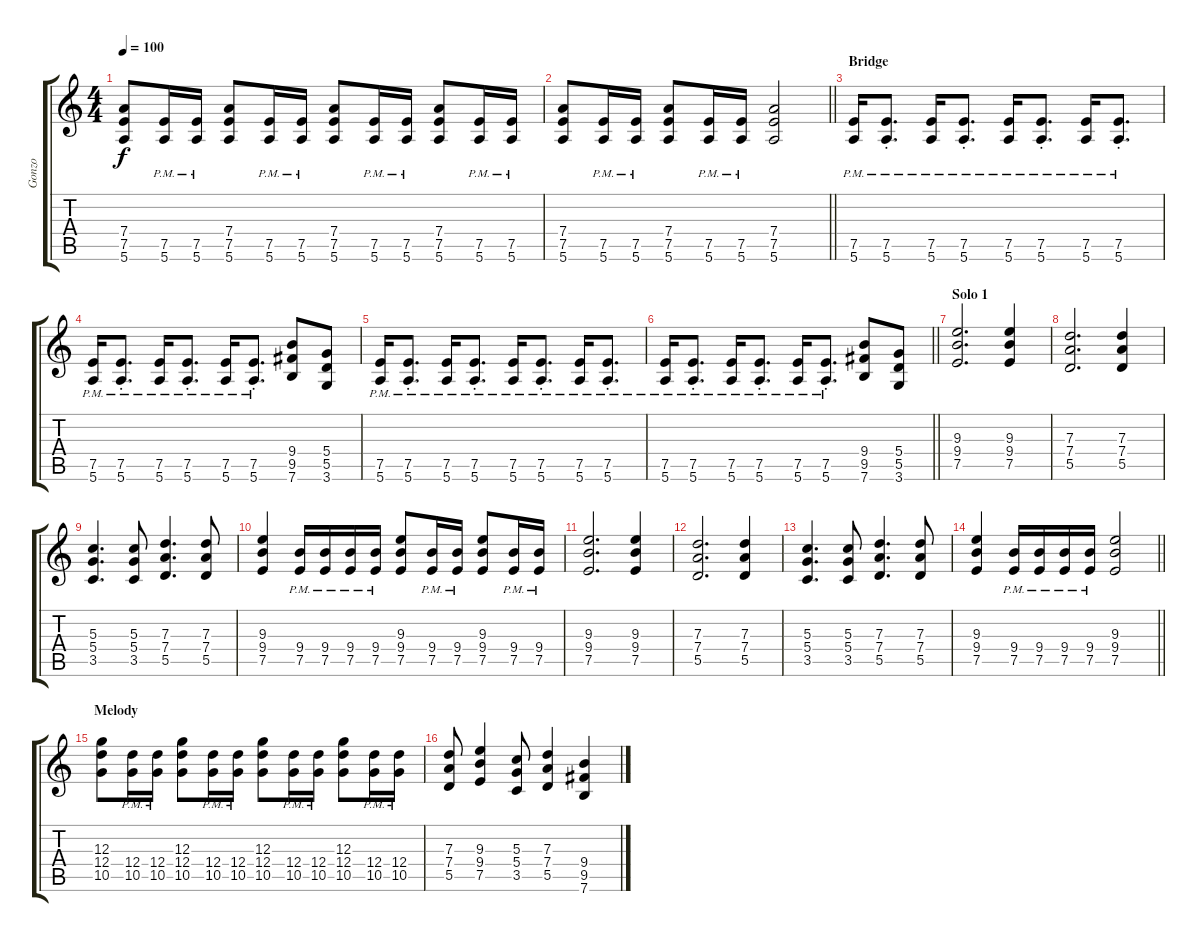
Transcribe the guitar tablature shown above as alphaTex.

\track ("Gonzo" "Gonzo") {instrument distortionguitar}
\staff {score tabs}
\tuning (E4 B3 G3 D3 A2 E2) {hide}
\ts (4 4)
\tempo 100
\clef g2
\ks c
(7.4 7.5 5.6).8{dy f} (7.5{pm} 5.6{pm}).16 (7.5{pm} 5.6{pm}).16 (7.4 7.5 5.6).8 (7.5{pm} 5.6{pm}).16 (7.5{pm} 5.6{pm}).16 (7.4 7.5 5.6).8 (7.5{pm} 5.6{pm}).16 (7.5{pm} 5.6{pm}).16 (7.4 7.5 5.6).8 (7.5{pm} 5.6{pm}).16 (7.5{pm} 5.6{pm}).16 |
\barLineRight lightlight
(7.4 7.5 5.6).8 (7.5{pm} 5.6{pm}).16 (7.5{pm} 5.6{pm}).16 (7.4 7.5 5.6).8 (7.5{pm} 5.6{pm}).16 (7.5{pm} 5.6{pm}).16 (7.4 7.5 5.6).2 |
\section ("" "Bridge")
(7.5{pm} 5.6).16 (7.5{pm st} 5.6{st}).8{d} (7.5{pm} 5.6).16 (7.5{pm st} 5.6{st}).8{d} (7.5{pm} 5.6).16 (7.5{pm st} 5.6{st}).8{d} (7.5{pm} 5.6).16 (7.5{pm st} 5.6{st}).8{d} |
(7.5{pm} 5.6).16 (7.5{pm st} 5.6{st}).8{d} (7.5{pm} 5.6).16 (7.5{pm st} 5.6{st}).8{d} (7.5{pm} 5.6).16 (7.5{pm st} 5.6{st}).8{d} (9.4 9.5 7.6).8 (5.4 5.5 3.6).8 |
(7.5{pm} 5.6).16 (7.5{pm st} 5.6{st}).8{d} (7.5{pm} 5.6).16 (7.5{pm st} 5.6{st}).8{d} (7.5{pm} 5.6).16 (7.5{pm st} 5.6{st}).8{d} (7.5{pm} 5.6).16 (7.5{pm st} 5.6{st}).8{d} |
\barLineRight lightlight
(7.5{pm} 5.6).16 (7.5{pm st} 5.6{st}).8{d} (7.5{pm} 5.6).16 (7.5{pm st} 5.6{st}).8{d} (7.5{pm} 5.6).16 (7.5{pm st} 5.6{st}).8{d} (9.4 9.5 7.6).8 (5.4 5.5 3.6).8 |
\section ("" "Solo 1")
(9.3 9.4 7.5).2{d} (9.3 9.4 7.5).4 |
(7.3 7.4 5.5).2{d} (7.3 7.4 5.5).4 |
(5.3 5.4 3.5).4{d} (5.3 5.4 3.5).8 (7.3 7.4 5.5).4{d} (7.3 7.4 5.5).8 |
(9.3 9.4 7.5).4 (9.4{pm} 7.5{pm}).16 (9.4{pm} 7.5{pm}).16 (9.4{pm} 7.5{pm}).16 (9.4{pm} 7.5{pm}).16 (9.3 9.4 7.5).8 (9.4{pm} 7.5{pm}).16 (9.4{pm} 7.5{pm}).16 (9.3 9.4 7.5).8 (9.4{pm} 7.5{pm}).16 (9.4{pm} 7.5{pm}).16 |
(9.3 9.4 7.5).2{d} (9.3 9.4 7.5).4 |
(7.3 7.4 5.5).2{d} (7.3 7.4 5.5).4 |
(5.3 5.4 3.5).4{d} (5.3 5.4 3.5).8 (7.3 7.4 5.5).4{d} (7.3 7.4 5.5).8 |
\barLineRight lightlight
(9.3 9.4 7.5).4 (9.4{pm} 7.5{pm}).16 (9.4{pm} 7.5{pm}).16 (9.4{pm} 7.5{pm}).16 (9.4{pm} 7.5{pm}).16 (9.3 9.4 7.5).2 |
\section ("" "Melody")
(12.3 12.4 10.5).8 (12.4{pm} 10.5{pm}).16 (12.4{pm} 10.5{pm}).16 (12.3 12.4 10.5).8 (12.4{pm} 10.5{pm}).16 (12.4{pm} 10.5{pm}).16 (12.3 12.4 10.5).8 (12.4{pm} 10.5{pm}).16 (12.4{pm} 10.5{pm}).16 (12.3 12.4 10.5).8 (12.4{pm} 10.5{pm}).16 (12.4{pm} 10.5{pm}).16 |
(7.3 7.4 5.5).8 (9.3 9.4 7.5).4 (5.3 5.4 3.5).8 (7.3 7.4 5.5).4 (9.4 9.5 7.6).4
